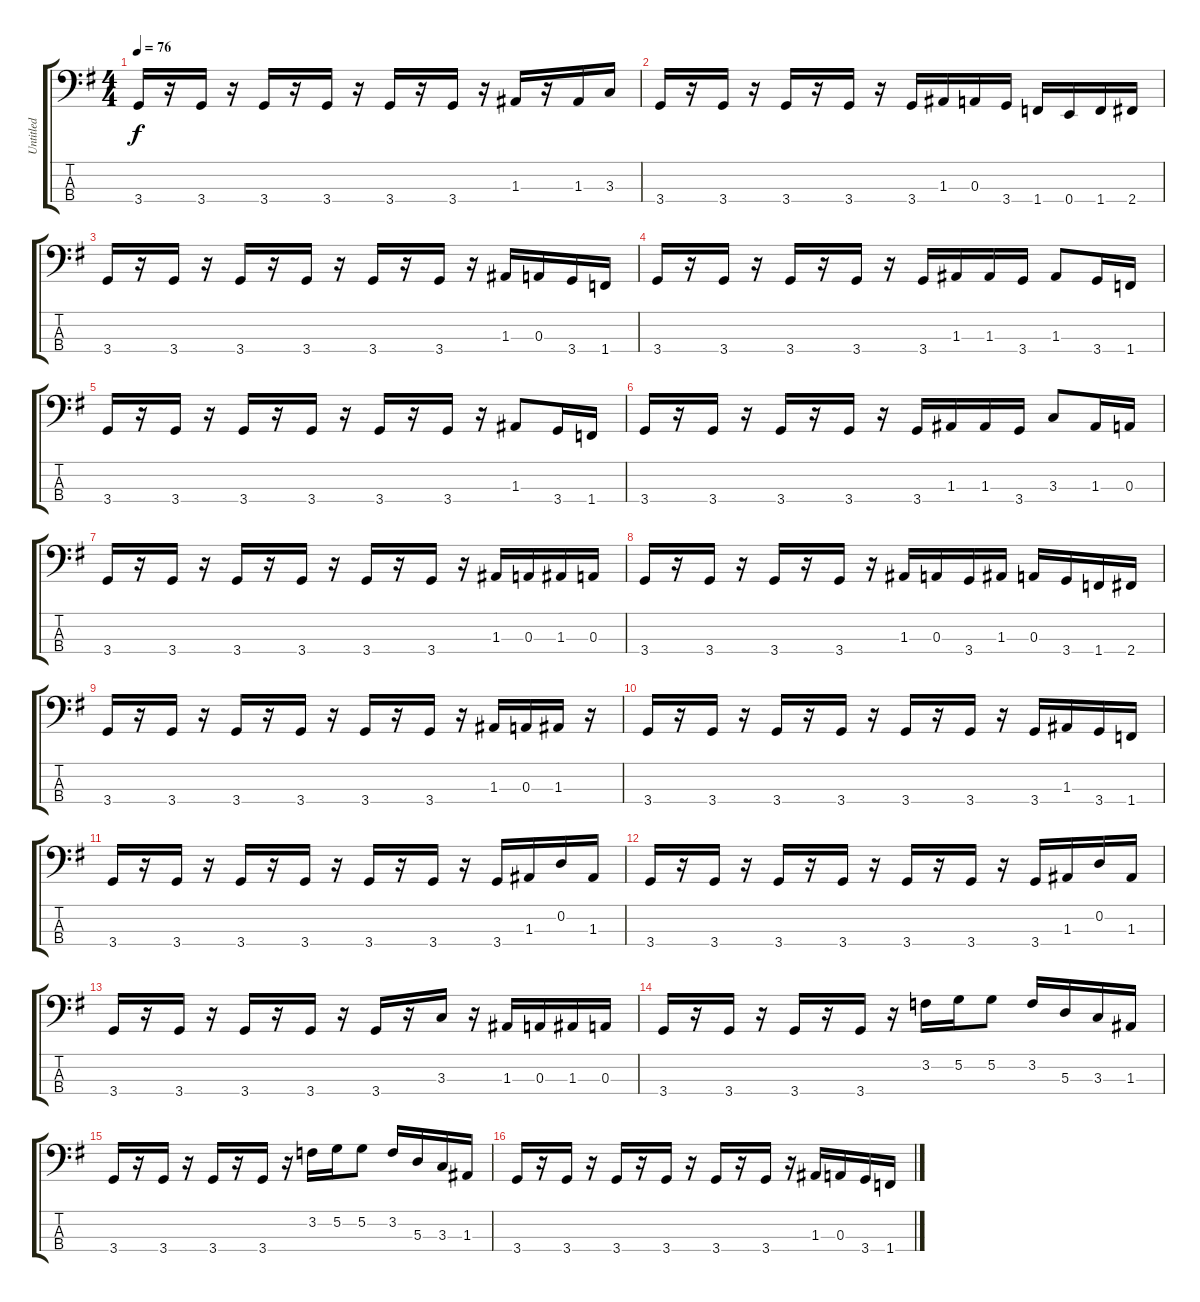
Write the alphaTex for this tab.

\track ("Untitled" "Untitled") {instrument electricbasspick}
\staff {score tabs}
\tuning (G2 D2 A1 E1) {hide}
\ts (4 4)
\tempo 76
\clef f4
\ks g
3.4.16{dy f} r.16 3.4.16 r.16 3.4.16 r.16 3.4.16 r.16 3.4.16 r.16 3.4.16 r.16 1.3.16 r.16 1.3.16 3.3.16 |
3.4.16 r.16 3.4.16 r.16 3.4.16 r.16 3.4.16 r.16 3.4.16 1.3.16 0.3.16 3.4.16 1.4.16 0.4.16 1.4.16 2.4.16 |
3.4.16 r.16 3.4.16 r.16 3.4.16 r.16 3.4.16 r.16 3.4.16 r.16 3.4.16 r.16 1.3.16 0.3.16 3.4.16 1.4.16 |
3.4.16 r.16 3.4.16 r.16 3.4.16 r.16 3.4.16 r.16 3.4.16 1.3.16 1.3.16 3.4.16 1.3.8 3.4.16 1.4.16 |
3.4.16 r.16 3.4.16 r.16 3.4.16 r.16 3.4.16 r.16 3.4.16 r.16 3.4.16 r.16 1.3.8 3.4.16 1.4.16 |
3.4.16 r.16 3.4.16 r.16 3.4.16 r.16 3.4.16 r.16 3.4.16 1.3.16 1.3.16 3.4.16 3.3.8 1.3.16 0.3.16 |
3.4.16 r.16 3.4.16 r.16 3.4.16 r.16 3.4.16 r.16 3.4.16 r.16 3.4.16 r.16 1.3.16 0.3.16 1.3.16 0.3.16 |
3.4.16 r.16 3.4.16 r.16 3.4.16 r.16 3.4.16 r.16 1.3.16 0.3.16 3.4.16 1.3.16 0.3.16 3.4.16 1.4.16 2.4.16 |
3.4.16 r.16 3.4.16 r.16 3.4.16 r.16 3.4.16 r.16 3.4.16 r.16 3.4.16 r.16 1.3.16 0.3.16 1.3.16 r.16 |
3.4.16 r.16 3.4.16 r.16 3.4.16 r.16 3.4.16 r.16 3.4.16 r.16 3.4.16 r.16 3.4.16 1.3.16 3.4.16 1.4.16 |
3.4.16 r.16 3.4.16 r.16 3.4.16 r.16 3.4.16 r.16 3.4.16 r.16 3.4.16 r.16 3.4.16 1.3.16 0.2.16 1.3.16 |
3.4.16 r.16 3.4.16 r.16 3.4.16 r.16 3.4.16 r.16 3.4.16 r.16 3.4.16 r.16 3.4.16 1.3.16 0.2.16 1.3.16 |
3.4.16 r.16 3.4.16 r.16 3.4.16 r.16 3.4.16 r.16 3.4.16 r.16 3.3.16 r.16 1.3.16 0.3.16 1.3.16 0.3.16 |
3.4.16 r.16 3.4.16 r.16 3.4.16 r.16 3.4.16 r.16 3.2.16 5.2.16 5.2.8 3.2.16 5.3.16 3.3.16 1.3.16 |
3.4.16 r.16 3.4.16 r.16 3.4.16 r.16 3.4.16 r.16 3.2.16 5.2.16 5.2.8 3.2.16 5.3.16 3.3.16 1.3.16 |
3.4.16 r.16 3.4.16 r.16 3.4.16 r.16 3.4.16 r.16 3.4.16 r.16 3.4.16 r.16 1.3.16 0.3.16 3.4.16 1.4.16
